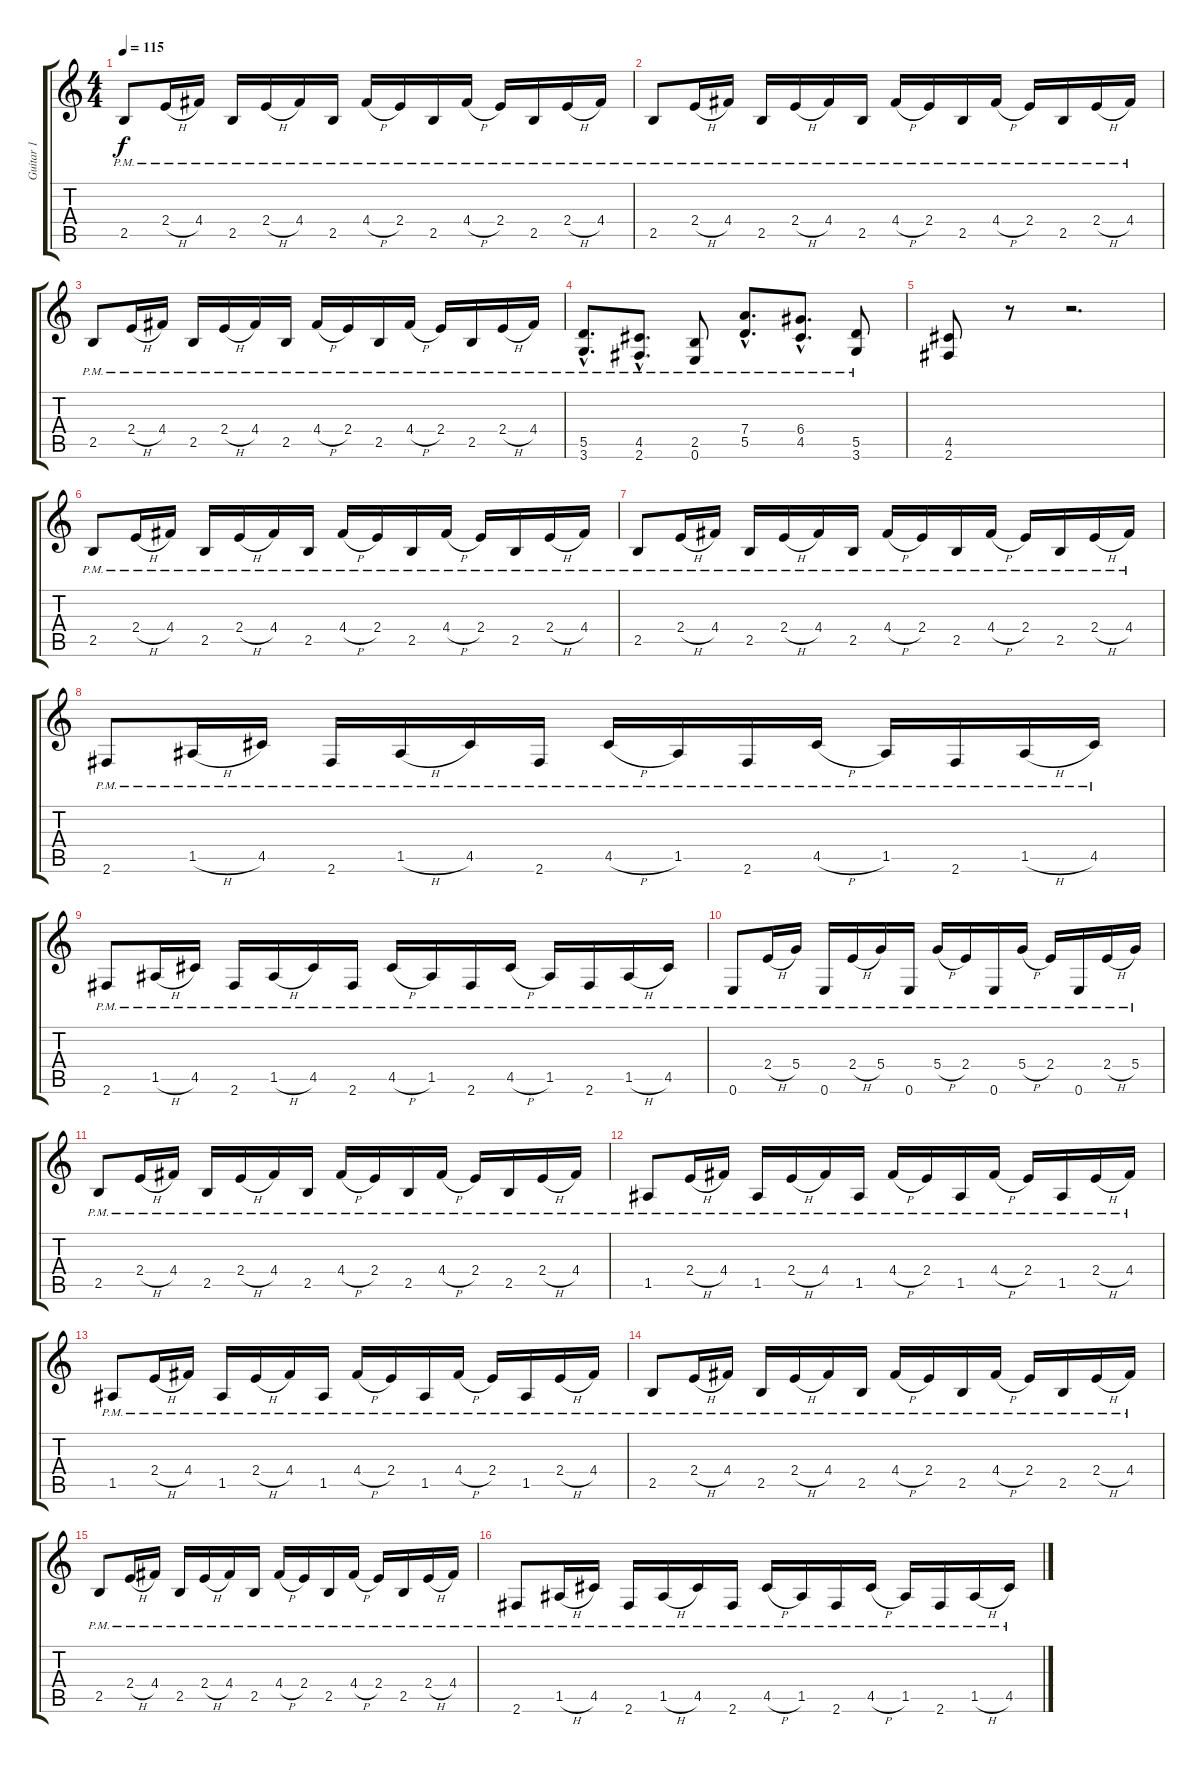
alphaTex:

\track ("Guitar 1" "Guitar 1") {instrument overdrivenguitar}
\staff {score tabs}
\tuning (E4 B3 G3 D3 A2 E2) {hide}
\ts (4 4)
\tempo 115
\clef g2
\ks c
2.5{pm}.8{dy f instrument overdrivenguitar} 2.4{h pm}.16 4.4{pm}.16 2.5{pm}.16 2.4{h pm}.16 4.4{pm}.16 2.5{pm}.16 4.4{h pm}.16 2.4{pm}.16 2.5{pm}.16 4.4{h pm}.16 2.4{pm}.16 2.5{pm}.16 2.4{h pm}.16 4.4{pm}.16 |
2.5{pm}.8 2.4{h pm}.16 4.4{pm}.16 2.5{pm}.16 2.4{h pm}.16 4.4{pm}.16 2.5{pm}.16 4.4{h pm}.16 2.4{pm}.16 2.5{pm}.16 4.4{h pm}.16 2.4{pm}.16 2.5{pm}.16 2.4{h pm}.16 4.4{pm}.16 |
2.5{pm}.8 2.4{h pm}.16 4.4{pm}.16 2.5{pm}.16 2.4{h pm}.16 4.4{pm}.16 2.5{pm}.16 4.4{h pm}.16 2.4{pm}.16 2.5{pm}.16 4.4{h pm}.16 2.4{pm}.16 2.5{pm}.16 2.4{h pm}.16 4.4{pm}.16 |
(5.5{hac pm} 3.6{hac pm}).8{d} (4.5{hac pm} 2.6{hac pm}).8{d} (2.5{pm} 0.6{pm}).8 (7.4{hac pm} 5.5{hac pm}).8{d} (6.4{hac pm} 4.5{hac pm}).8{d} (5.5{pm} 3.6{pm}).8 |
(4.5 2.6).8 r.8 r.2{d} |
2.5{pm}.8 2.4{h pm}.16 4.4{pm}.16 2.5{pm}.16 2.4{h pm}.16 4.4{pm}.16 2.5{pm}.16 4.4{h pm}.16 2.4{pm}.16 2.5{pm}.16 4.4{h pm}.16 2.4{pm}.16 2.5{pm}.16 2.4{h pm}.16 4.4{pm}.16 |
2.5{pm}.8 2.4{h pm}.16 4.4{pm}.16 2.5{pm}.16 2.4{h pm}.16 4.4{pm}.16 2.5{pm}.16 4.4{h pm}.16 2.4{pm}.16 2.5{pm}.16 4.4{h pm}.16 2.4{pm}.16 2.5{pm}.16 2.4{h pm}.16 4.4{pm}.16 |
2.6{pm}.8 1.5{h pm}.16 4.5{pm}.16 2.6{pm}.16 1.5{h pm}.16 4.5{pm}.16 2.6{pm}.16 4.5{h pm}.16 1.5{pm}.16 2.6{pm}.16 4.5{h pm}.16 1.5{pm}.16 2.6{pm}.16 1.5{h pm}.16 4.5{pm}.16 |
2.6{pm}.8 1.5{h pm}.16 4.5{pm}.16 2.6{pm}.16 1.5{h pm}.16 4.5{pm}.16 2.6{pm}.16 4.5{h pm}.16 1.5{pm}.16 2.6{pm}.16 4.5{h pm}.16 1.5{pm}.16 2.6{pm}.16 1.5{h pm}.16 4.5{pm}.16 |
0.6{pm}.8 2.4{h pm}.16 5.4{pm}.16 0.6{pm}.16 2.4{h pm}.16 5.4{pm}.16 0.6{pm}.16 5.4{h pm}.16 2.4{pm}.16 0.6{pm}.16 5.4{h pm}.16 2.4{pm}.16 0.6{pm}.16 2.4{h pm}.16 5.4{pm}.16 |
2.5{pm}.8 2.4{h pm}.16 4.4{pm}.16 2.5{pm}.16 2.4{h pm}.16 4.4{pm}.16 2.5{pm}.16 4.4{h pm}.16 2.4{pm}.16 2.5{pm}.16 4.4{h pm}.16 2.4{pm}.16 2.5{pm}.16 2.4{h pm}.16 4.4{pm}.16 |
1.5{pm}.8 2.4{h pm}.16 4.4{pm}.16 1.5{pm}.16 2.4{h pm}.16 4.4{pm}.16 1.5{pm}.16 4.4{h pm}.16 2.4{pm}.16 1.5{pm}.16 4.4{h pm}.16 2.4{pm}.16 1.5{pm}.16 2.4{h pm}.16 4.4{pm}.16 |
1.5{pm}.8 2.4{h pm}.16 4.4{pm}.16 1.5{pm}.16 2.4{h pm}.16 4.4{pm}.16 1.5{pm}.16 4.4{h pm}.16 2.4{pm}.16 1.5{pm}.16 4.4{h pm}.16 2.4{pm}.16 1.5{pm}.16 2.4{h pm}.16 4.4{pm}.16 |
2.5{pm}.8 2.4{h pm}.16 4.4{pm}.16 2.5{pm}.16 2.4{h pm}.16 4.4{pm}.16 2.5{pm}.16 4.4{h pm}.16 2.4{pm}.16 2.5{pm}.16 4.4{h pm}.16 2.4{pm}.16 2.5{pm}.16 2.4{h pm}.16 4.4{pm}.16 |
2.5{pm}.8 2.4{h pm}.16 4.4{pm}.16 2.5{pm}.16 2.4{h pm}.16 4.4{pm}.16 2.5{pm}.16 4.4{h pm}.16 2.4{pm}.16 2.5{pm}.16 4.4{h pm}.16 2.4{pm}.16 2.5{pm}.16 2.4{h pm}.16 4.4{pm}.16 |
2.6{pm}.8 1.5{h pm}.16 4.5{pm}.16 2.6{pm}.16 1.5{h pm}.16 4.5{pm}.16 2.6{pm}.16 4.5{h pm}.16 1.5{pm}.16 2.6{pm}.16 4.5{h pm}.16 1.5{pm}.16 2.6{pm}.16 1.5{h pm}.16 4.5{pm}.16
